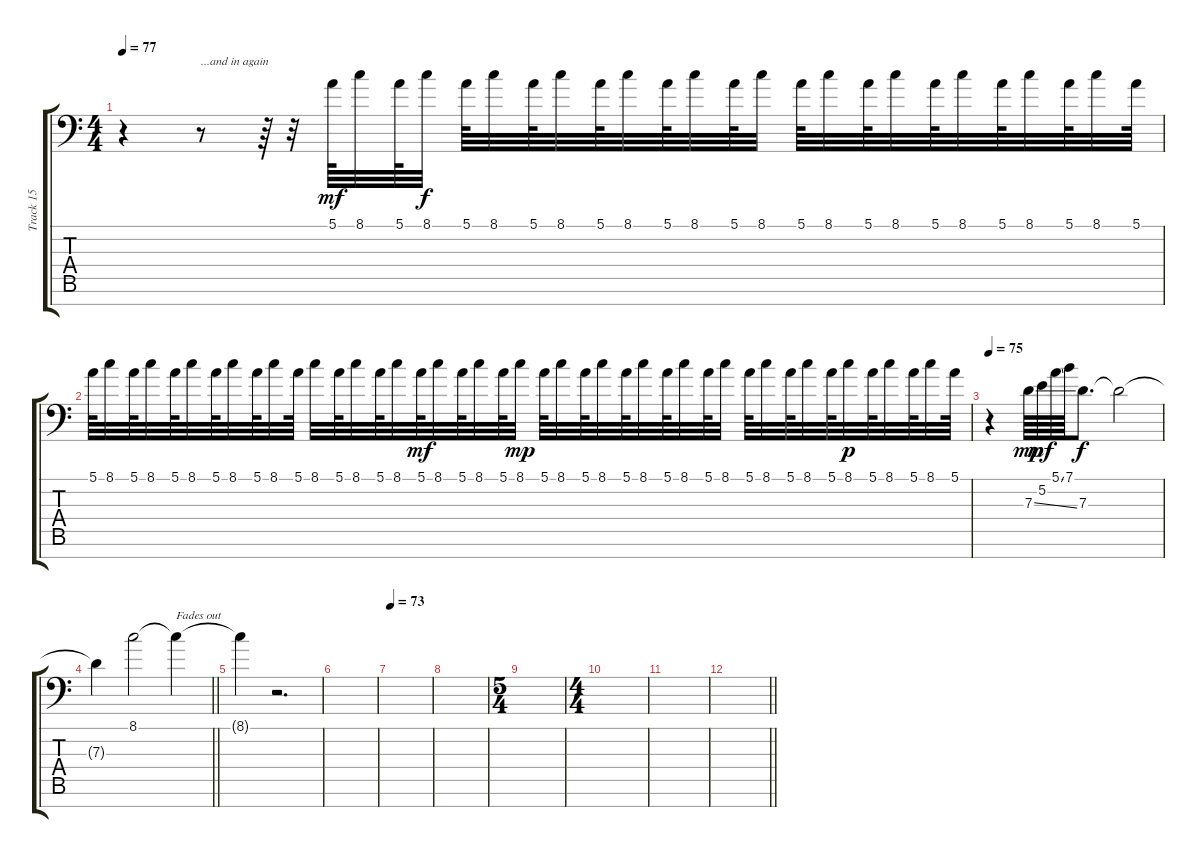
\track ("Track 15" "Track 15") {instrument lead2sawtooth}
\staff {score tabs}
\tuning (E4 B3 G3 D3 A2 E2 C-1) {hide}
\ts (4 4)
\tempo 77
\clef f4
\ks c
r.4{dy f} r.8{txt "...and in again" volume 10} r.64 r.32 5.1.64{dy mf} 8.1.32 5.1.64 8.1.32{dy f} 5.1.64 8.1.32 5.1.64 8.1.32 5.1.64 8.1.32 5.1.64 8.1.32 5.1.64 8.1.32 5.1.64 8.1.32 5.1.64 8.1.32 5.1.64 8.1.32 5.1.64 8.1.32 5.1.64 8.1.32 5.1.64 |
5.1.64 8.1.32 5.1.64 8.1.32 5.1.64 8.1.32 5.1.64 8.1.32 5.1.64 8.1.32 5.1.64 8.1.32 5.1.64 8.1.32 5.1.64 8.1.32 5.1.64{dy mf} 8.1.32 5.1.64 8.1.32 5.1.64 8.1.32{dy mp} 5.1.64 8.1.32 5.1.64 8.1.32 5.1.64 8.1.32 5.1.64 8.1.32 5.1.64 8.1.32 5.1.64 8.1.32 5.1.64 8.1.32 5.1.64 8.1.32{dy p} 5.1.64 8.1.32 5.1.64 8.1.32 5.1.64 |
\tempo 75
r.4 7.3{ss}.64{dy mp volume 8} 5.2.64{dy mf} 5.1{ss}.64 7.1.64 7.3.8{d dy f} 7.3{t}.2 |
\barLineRight lightlight
7.3{t}.4 8.1.2 8.1{t}.4{txt "Fades out" volume 0} |
8.1{t}.4 r.2{d} |
|
\tempo 73
|
|
\ts (5 4)
|
\ts (4 4)
|
|
\barLineRight lightlight
